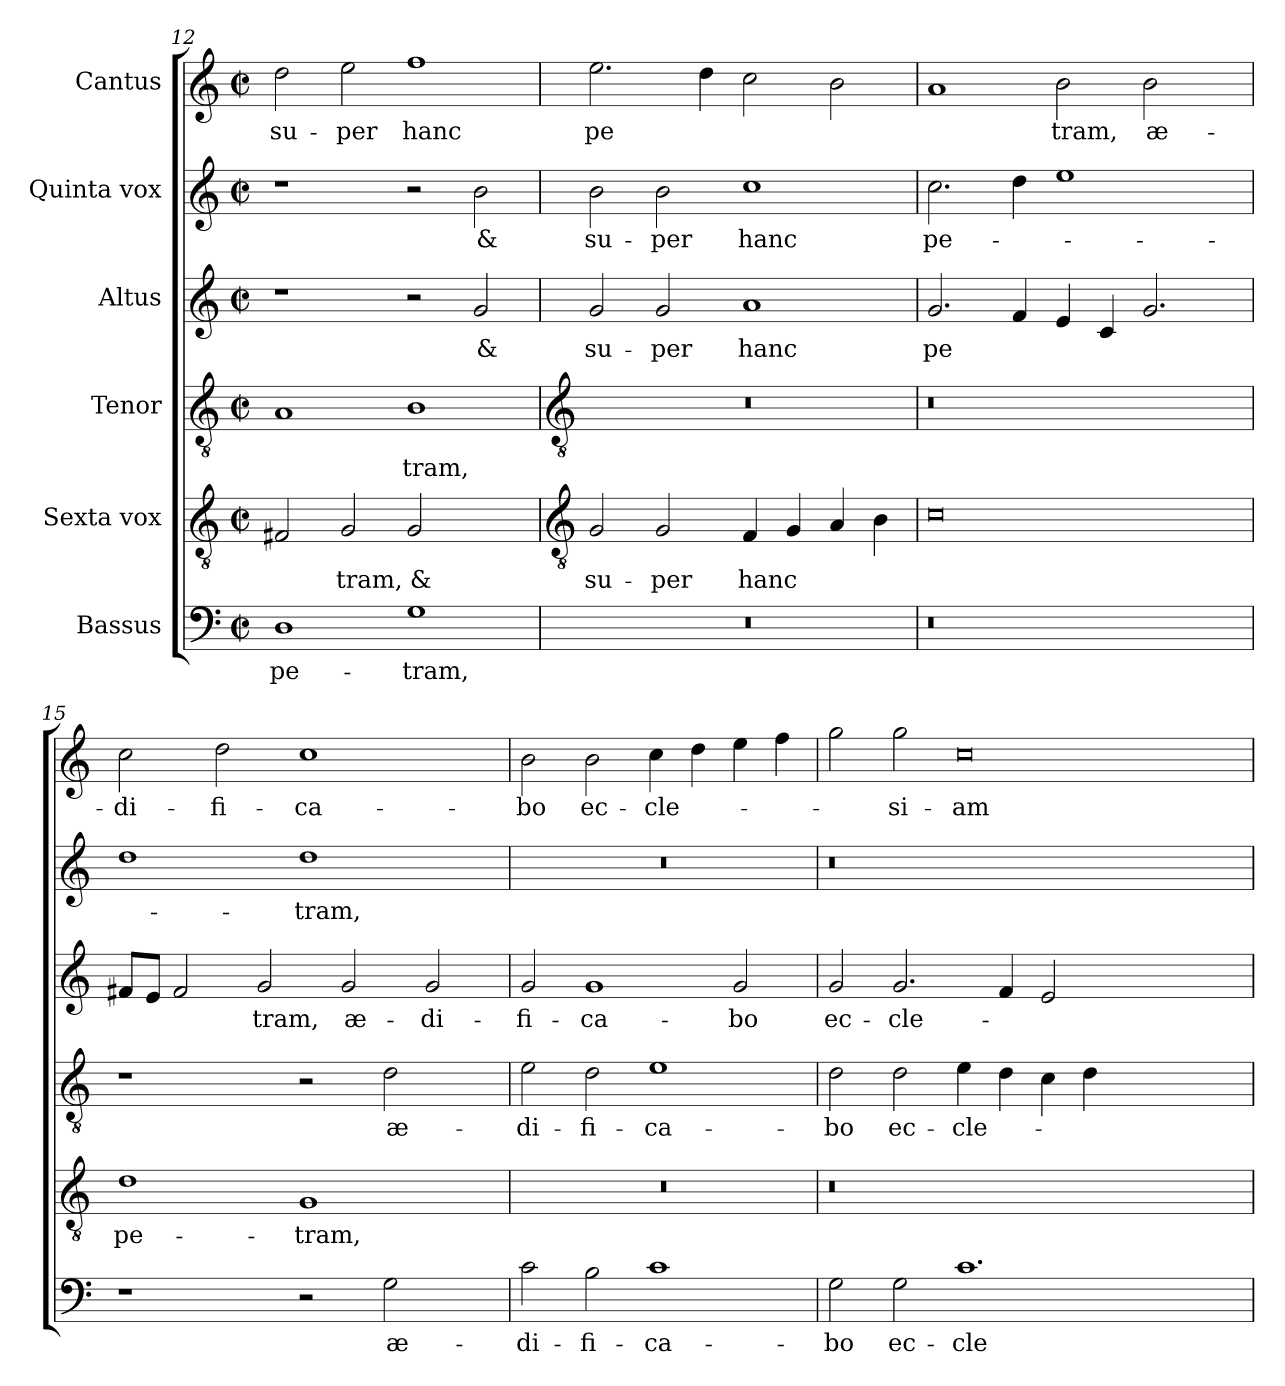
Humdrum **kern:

**kern	**text	**kern	**text	**kern	**text	**kern	**text	**kern	**text	**kern	**text
*part6	*part6	*part5	*part5	*part4	*part4	*part3	*part3	*part2	*part2	*part1	*part1
*staff6	*staff6	*staff5	*staff5	*staff4	*staff4	*staff3	*staff3	*staff2	*staff2	*staff1	*staff1
*I"Bassus	*	*I"Sexta vox	*	*I"Tenor	*	*I"Altus	*	*I"Quinta vox	*	*I"Cantus	*
!!LO:LB:g=z
*clefF4	*	*clefGv2	*	*clefGv2	*	*clefG2	*	*clefG2	*	*clefG2	*
*k[]	*	*k[]	*	*k[]	*	*k[]	*	*k[]	*	*k[]	*
*C:	*	*C:	*	*C:	*	*C:	*	*C:	*	*C:	*
*M4/2	*	*M4/2	*	*M4/2	*	*M4/2	*	*M4/2	*	*M4/2	*
*met(c|)	*	*met(c|)	*	*met(c|)	*	*met(c|)	*	*met(c|)	*	*met(c|)	*
=12	=12	=12	=12	=12	=12	=12	=12	=12	=12	=12	=12
!	!LO:LY:b	!	!	!	!	!	!	!	!	!	!LO:LY:b
1D	pe-	2F#	.	1A	.	1r	.	1r	.	2dd	su-
!	!	!	!LO:LY:b	!	!	!	!	!	!	!	!LO:LY:b
.	.	2G	tram,	.	.	.	.	.	.	2ee	-per
!	!LO:LY:b	!	!LO:LY:b	!	!LO:LY:b	!	!	!	!	!	!LO:LY:b
1G	-tram,	2G	&	1B	tram,	2r	.	2r	.	1ff	hanc
!	!	!	!	!	!	!	!LO:LY:b	!	!LO:LY:b	!	!
.	.	2ryy	.	.	.	2g	&	2b	&	.	.
!!LO:LB:g=z
=13	=13	=13	=13	=13	=13	=13	=13	=13	=13	=13	=13
*	*	*clefGv2	*	*clefGv2	*	*	*	*	*	*	*
!	!	!	!LO:LY:b	!	!	!	!LO:LY:b	!	!LO:LY:b	!	!LO:LY:b
0r	.	2G	su-	0r	.	2g	su-	2b	su-	2.ee	pe
!	!	!	!LO:LY:b	!	!	!	!LO:LY:b	!	!LO:LY:b	!	!
.	.	2G	-per	.	.	2g	-per	2b	-per	.	.
.	.	.	.	.	.	.	.	.	.	4dd	.
!	!	!	!LO:LY:b	!	!	!	!LO:LY:b	!	!LO:LY:b	!	!
.	.	4F	hanc	.	.	1a	hanc	1cc	hanc	2cc	.
.	.	4G	.	.	.	.	.	.	.	.	.
.	.	4A	.	.	.	.	.	.	.	2b	.
.	.	4B	.	.	.	.	.	.	.	.	.
=14	=14	=14	=14	=14	=14	=14	=14	=14	=14	=14	=14
!	!	!	!	!	!	!	!LO:LY:b	!	!LO:LY:b	!	!
0r	.	0c	.	0r	.	2.g	pe	2.cc	pe-	1a	.
.	.	.	.	.	.	4f	.	4dd	.	.	.
!	!	!	!	!	!	!	!	!	!	!	!LO:LY:b
.	.	.	.	.	.	4e	.	1ee	.	2b	tram,
.	.	.	.	.	.	4c	.	.	.	.	.
!	!	!	!	!	!	!	!	!	!	!	!LO:LY:b
.	.	.	.	.	.	2.g	.	.	.	2b	æ-
4ryy	.	4ryy	.	4ryy	.	.	.	4ryy	.	4ryy	.
=15	=15	=15	=15	=15	=15	=15	=15	=15	=15	=15	=15
!	!	!	!LO:LY:b	!	!	!	!	!	!	!	!LO:LY:b
1r	.	1d	pe-	1r	.	8f#L	.	1dd	.	2cc	-di-
.	.	.	.	.	.	8eJ	.	.	.	.	.
.	.	.	.	.	.	2f#	.	.	.	.	.
!	!	!	!	!	!	!	!	!	!	!	!LO:LY:b
.	.	.	.	.	.	.	.	.	.	2dd	-fi-
!	!	!	!	!	!	!	!LO:LY:b	!	!	!	!
.	.	.	.	.	.	2g	tram,	.	.	.	.
!	!	!	!LO:LY:b	!	!	!	!	!	!LO:LY:b	!	!LO:LY:b
2r	.	1G	-tram,	2r	.	.	.	1dd	-tram,	1cc	-ca-
!	!	!	!	!	!	!	!LO:LY:b	!	!	!	!
.	.	.	.	.	.	2g	æ-	.	.	.	.
!	!LO:LY:b	!	!	!	!LO:LY:b	!	!	!	!	!	!
2G	æ-	.	.	2d	æ-	.	.	.	.	.	.
!	!	!	!	!	!	!	!LO:LY:b	!	!	!	!
.	.	.	.	.	.	2g	-di-	.	.	.	.
4ryy	.	4ryy	.	4ryy	.	.	.	4ryy	.	4ryy	.
=16	=16	=16	=16	=16	=16	=16	=16	=16	=16	=16	=16
!	!LO:LY:b	!	!	!	!LO:LY:b	!	!LO:LY:b	!	!	!	!LO:LY:b
2c	-di-	0r	.	2e	-di-	2g	-fi-	0r	.	2b	-bo
!	!LO:LY:b	!	!	!	!LO:LY:b	!	!LO:LY:b	!	!	!	!LO:LY:b
2B	-fi-	.	.	2d	-fi-	1g	-ca-	.	.	2b	ec-
!	!LO:LY:b	!	!	!	!LO:LY:b	!	!	!	!	!	!LO:LY:b
1c	-ca-	.	.	1e	-ca-	.	.	.	.	4cc	-cle-
.	.	.	.	.	.	.	.	.	.	4dd	.
!	!	!	!	!	!	!	!LO:LY:b	!	!	!	!
.	.	.	.	.	.	2g	-bo	.	.	4ee	.
.	.	.	.	.	.	.	.	.	.	4ff	.
=17	=17	=17	=17	=17	=17	=17	=17	=17	=17	=17	=17
!	!LO:LY:b	!	!	!	!LO:LY:b	!	!LO:LY:b	!	!	!	!
2G	-bo	0r	.	2d	-bo	2g	ec-	0r	.	2gg	.
!	!LO:LY:b	!	!	!	!LO:LY:b	!	!LO:LY:b	!	!	!	!LO:LY:b
2G	ec-	.	.	2d	ec-	2.g	-cle-	.	.	2gg	-si-
!	!LO:LY:b	!	!	!	!LO:LY:b	!	!	!	!	!	!LO:LY:b
1.c	-cle-	.	.	4e	-cle-	.	.	.	.	0cc	-am
.	.	.	.	4d	.	4f	.	.	.	.	.
.	.	.	.	4c	.	2e	.	.	.	.	.
.	.	.	.	4d	.	.	.	.	.	.	.
.	.	1ryy	.	1ryy	.	1ryy	.	1ryy	.	.	.
2ryy	.	.	.	.	.	.	.	.	.	.	.
=	=	=	=	=	=	=	=	=	=	=	=
*-	*-	*-	*-	*-	*-	*-	*-	*-	*-	*-	*-
